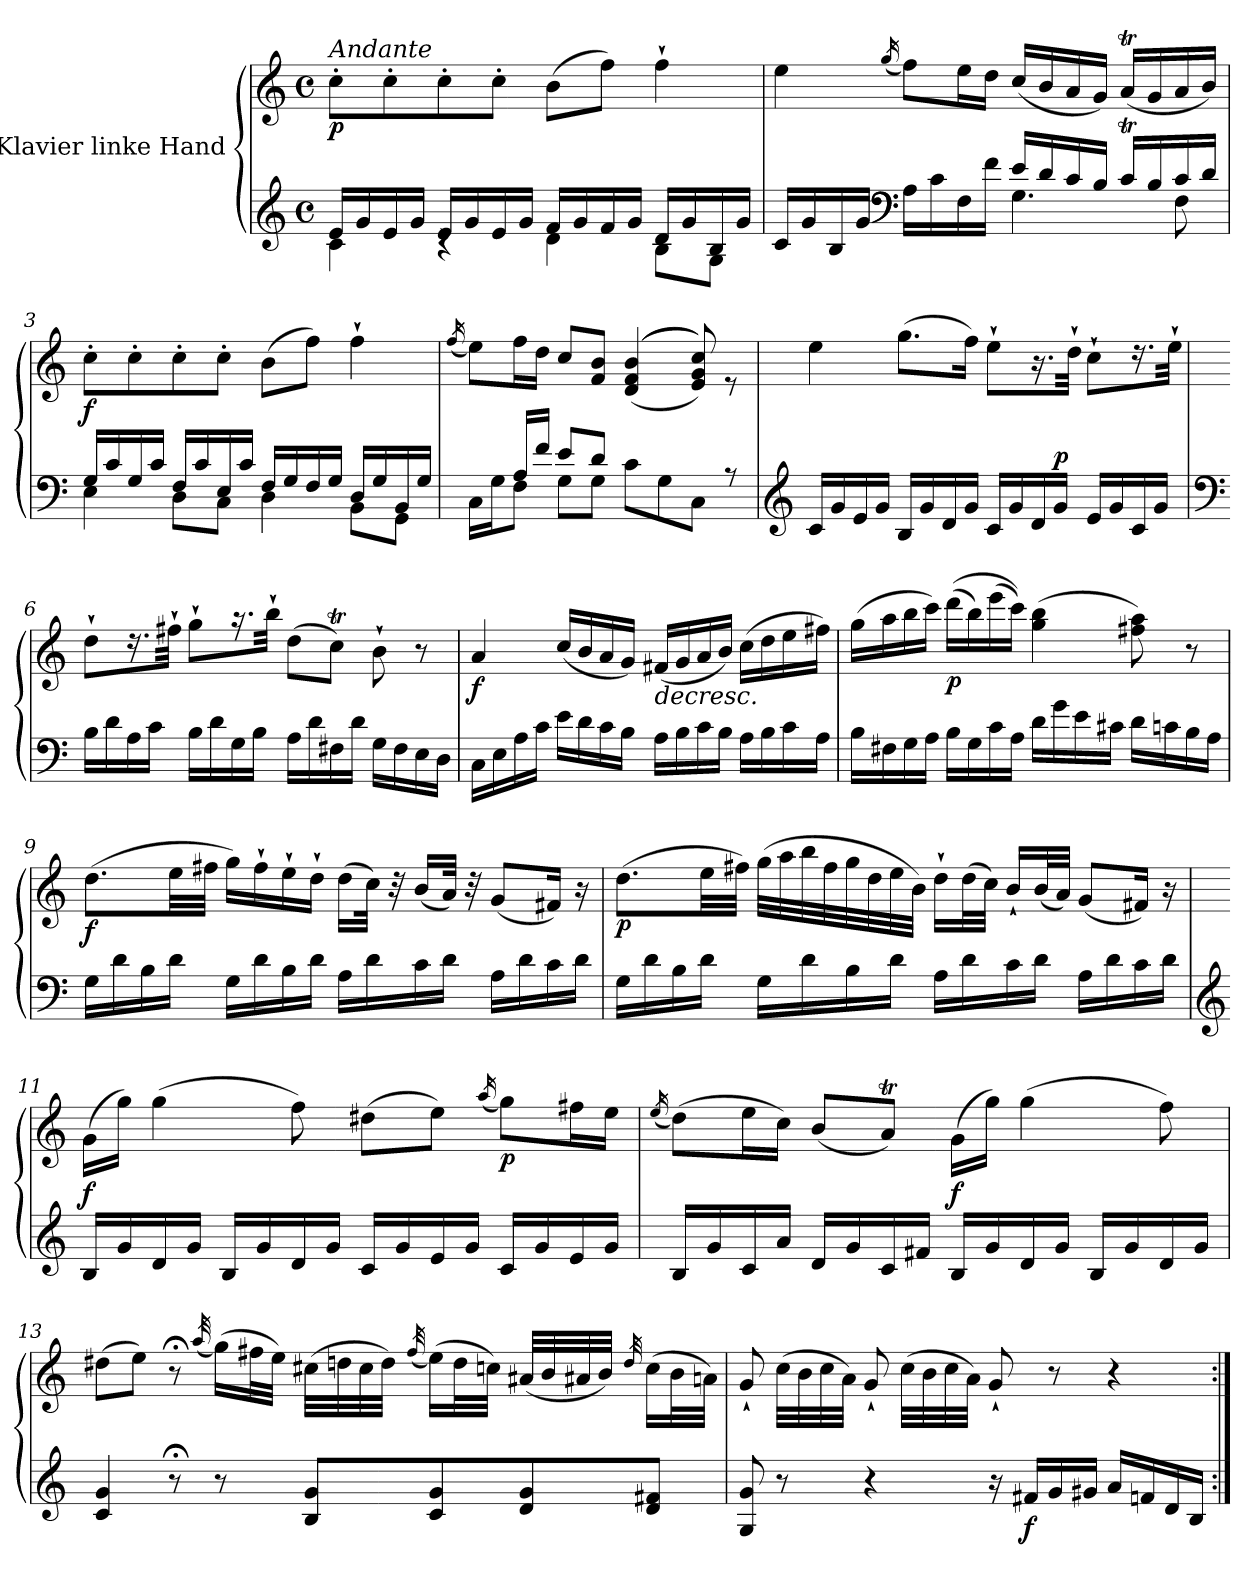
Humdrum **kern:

**kern	**kern	**dynam
*part1	*part1	*part1
*staff2	*staff1	*staff1/2
*I"Klavier linke Hand	*	*
*clefG2	*clefG2	*
*k[]	*k[]	*
*M4/4	*M4/4	*
*met(c)	*met(c)	*
=1	=1	=1
*^	*	*
!	!	!LO:TX:a:i:t=Andante	!
!	!	!	!LO:DY:b
16e/LL	4c\	8cc'\L	p
16g/	.	.	.
16e/	.	8cc'\	.
16g/JJ	.	.	.
16e/LL	4rc	8cc'\	.
16g/	.	.	.
16e/	.	8cc'\J	.
16g/JJ	.	.	.
16f/LL	4d\	(>8b\L	.
16g/	.	.	.
16f/	.	8ff\J)	.
16g/JJ	.	.	.
16d/LL	8B\L	4ff`\	.
16g/	.	.	.
16B/	8G\J	.	.
16g/JJ	.	.	.
=2	=2	=2	=2
4ryy	16c/LL	4ee\	.
.	16g/	.	.
.	16B/	.	.
.	16g/JJ	.	.
*clefF4	*	*	*
.	.	(<16qgg/	.
16A\LL	4ryy	8ff\L)	.
16c\	.	.	.
16F\	.	16ee\L	.
16f\JJ	.	16dd\JJ	.
16e/LL	4.G\	(<16cc/LL	.
16d/	.	16b/	.
16c/	.	16a/	.
16B/JJ	.	16g/JJ)	.
16cT/LL	.	(<16aT/LL	.
16B/	.	16g/	.
16c/	8F\	16a/	.
16d/JJ	.	16b/JJ)	.
!!LO:LB:g=z
=3	=3	=3	=3
!	!	!	!LO:DY:b
16G/LL	4E\	8cc'\L	f
16c/	.	.	.
16G/	.	8cc'\	.
16c/JJ	.	.	.
16F/LL	8D\L	8cc'\	.
16c/	.	.	.
16E/	8C\J	8cc'\J	.
16c/JJ	.	.	.
16F/LL	4D\	(>8b\L	.
16G/	.	.	.
16F/	.	8ff\J)	.
16G/JJ	.	.	.
16D/LL	8BB\L	4ff`\	.
16G/	.	.	.
16BB/	8GG\J	.	.
16G/JJ	.	.	.
=4	=4	=4	=4
.	.	(<16qff/	.
8ryy	16C\LL	8ee\L)	.
.	16G\J	.	.
16A/LL	8F\J	16ff\L	.
16f/JJ	.	16dd\JJ	.
8e/L	8G\L	8cc/L	.
8d/J	8G\J	8f/ 8b/J	.
4ryy	8c\L	(<(<(>4d/ 4f/ 4b/	.
.	8G\	.	.
4ryy	8C\J	8e/ 8g/ 8cc/)))	.
.	8rA	8re	.
*v	*v	*	*
!!LO:LB:g=z
=5	=5	=5
*clefG2	*	*
16c/LL	4ee\	.
16g/	.	.
16e/	.	.
16g/JJ	.	.
16B/LL	(>8.gg\L	.
16g/	.	.
16d/	.	.
16g/JJ	16ff\Jk)	.
16c/LL	8ee`\L	.
16g/	.	.
16d/	16.r	.
!	!	!LO:DY:a=2
16g/JJ	.	p
.	32dd`\Jkk	.
16e/LL	8cc`\L	.
16g/	.	.
16c/	16.r	.
16g/JJ	.	.
.	32ee`\Jkk	.
=6	=6	=6
*clefF4	*	*
16B\LL	8dd`\L	.
16d\	.	.
16A\	16.r	.
16c\JJ	.	.
.	32ff#X`\Jkk	.
16B\LL	8gg`\L	.
16d\	.	.
16G\	16.r	.
16B\JJ	.	.
.	32bb`\Jkk	.
16A\LL	(>8dd\L	.
16d\	.	.
16F#X\	8ccT\J)	.
16d\JJ	.	.
16G\LL	8b`\	.
16F#\	.	.
16E\	8r	.
16D\JJ	.	.
!!LO:LB:g=z
=7	=7	=7
!	!	!LO:DY:b
16C\LL	4a/	f
16E\	.	.
16A\	.	.
16c\JJ	.	.
16e\LL	(<16cc/LL	.
16d\	16b/	.
16c\	16a/	.
16B\JJ	16g/JJ)	.
!	!LO:TX:b:i:t=decresc.	!
16A\LL	(<16f#X/LL	.
16B\	16g/	.
16c\	16a/	.
16B\JJ	16b/JJ)	.
16A\LL	(>16cc\LL	.
16B\	16dd\	.
16c\	16ee\	.
16A\JJ	16ff#X\JJ)	.
=8	=8	=8
16B\LL	(>16gg\LL	.
16F#X\	16aa\	.
16G\	16bb\	.
16A\JJ	16ccc\JJ)	.
!	!	!LO:DY:b
16B\LL	(>(>16ddd\LL	p
16G\	16bb\)	.
16c\	(>16eee\	.
16A\JJ	16ccc\JJ))	.
16d\LL	(>4gg\ 4bb\	.
16g\	.	.
16e\	.	.
16c#X\JJ	.	.
16d\LL	8ff#X\ 8aa\)	.
16cn\	.	.
16B\	8r	.
16A\JJ	.	.
!!LO:LB:g=z
=9	=9	=9
!	!	!LO:DY:b
16G\LL	(>8.dd\L	f
16d\	.	.
16B\	.	.
16d\JJ	32ee\LL	.
.	32ff#X\JJJ	.
16G\LL	16gg\LL)	.
16d\	16ff#`\	.
16B\	16ee`\	.
16d\JJ	16dd`\JJ	.
16A\LL	(>16dd\LL	.
16d\	32cc\JJk)	.
.	32r	.
16c\	(<16b/LL	.
16d\JJ	32a/JJk)	.
.	32r	.
16A\LL	(<8g/L	.
16d\	.	.
16c\	16f#X/Jk)	.
16d\JJ	16r	.
=10	=10	=10
!	!	!LO:DY:b
16G\LL	(>8.dd\L	p
16d\	.	.
16B\	.	.
16d\JJ	32ee\LL	.
.	32ff#X\JJJ)	.
16G\LL	(>32gg\LLL	.
.	32aa\	.
16d\	32bb\	.
.	32ff#\	.
16B\	32gg\	.
.	32dd\	.
16d\JJ	32ee\	.
.	32b\JJJ)	.
16A\LL	16dd`\LL	.
16d\	(>32dd\L	.
.	32cc\JJJ)	.
16c\	16b`/LL	.
16d\JJ	(<32b/L	.
.	32a/JJJ)	.
16A\LL	(<8g/L	.
16d\	.	.
16c\	16f#X/Jk)	.
16d\JJ	16r	.
!!LO:PB:g=z
=11	=11	=11
*clefG2	*	*
!	!	!LO:DY:a=2
16B/LL	(>16g\LL	f
16g/	16gg\JJ)	.
16d/	(>4gg\	.
16g/JJ	.	.
16B/LL	.	.
16g/	.	.
16d/	8ff\)	.
16g/JJ	.	.
16c/LL	(>8dd#X\L	.
16g/	.	.
16e/	8ee\J)	.
16g/JJ	.	.
.	(<16qaa/	.
!	!	!LO:DY:b
16c/LL	8gg\L)	p
16g/	.	.
16e/	16ff#X\L	.
16g/JJ	16ee\JJ	.
=12	=12	=12
.	(<16qee/	.
16B/LL	(>8dd\L)	.
16g/	.	.
16c/	16ee\L	.
16a/JJ	16cc\JJ)	.
16d/LL	(<8b/L	.
16g/	.	.
16c/	8aT/J)	.
16f#X/JJ	.	.
!	!	!LO:DY:a=2
16B/LL	(>16g\LL	f
16g/	16gg\JJ)	.
16d/	(>4gg\	.
16g/JJ	.	.
16B/LL	.	.
16g/	.	.
16d/	8ff\)	.
16g/JJ	.	.
!!LO:LB:g=z
=13	=13	=13
4c/ 4g/	(>8dd#X\L	.
.	8ee\J)	.
8r;<	8r;<	.
.	(<32qaa/	.
8r	(>16gg\LL)	.
.	32ff#X\L	.
.	32ee\JJJ)	.
8B/ 8g/L	(>32cc#X\LLL	.
.	32ddn\	.
.	32cc#\	.
.	32dd\JJJ)	.
.	(<32qff#/	.
8c/ 8g/	(>16ee\LL)	.
.	32dd\L	.
.	32ccn\JJJ)	.
8d/ 8g/	(<32a#X/LLL	.
.	32b/	.
.	32a#X/	.
.	32b/JJJ)	.
.	32qdd/	.
8d/ 8f#X/J	(>16cc\LL	.
.	32b\L	.
.	32an\JJJ)	.
=14	=14	=14
8G/ 8g/	8g`/	.
8r	(>32cc\LLL	.
.	32b\	.
.	32cc\	.
.	32a\JJJ)	.
4r	8g`/	.
.	(>32cc\LLL	.
.	32b\	.
.	32cc\	.
.	32a\JJJ)	.
16r	8g`/	.
!	!	!LO:DY:b=2
16f#X/LL	.	f
16g/	8r	.
16g#X/JJ	.	.
16a/LL	4r	.
16fn/	.	.
16d/	.	.
16B/JJ	.	.
=:|!	=:|!	=:|!
*-	*-	*-
